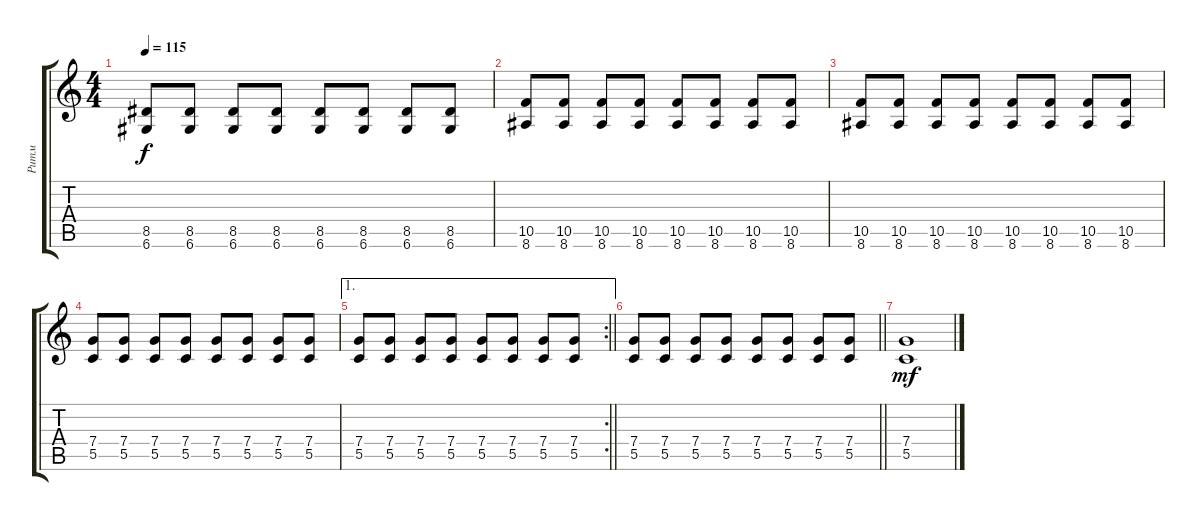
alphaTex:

\track ("Ритм" "Ритм") {instrument distortionguitar}
\staff {score tabs}
\tuning (D4 A3 F3 C3 G2 D2) {hide}
\ts (4 4)
\tempo 115
\clef g2
\ks c
(8.5 6.6).8{dy f} (8.5 6.6).8 (8.5 6.6).8 (8.5 6.6).8 (8.5 6.6).8 (8.5 6.6).8 (8.5 6.6).8 (8.5 6.6).8 |
(10.5 8.6).8 (10.5 8.6).8 (10.5 8.6).8 (10.5 8.6).8 (10.5 8.6).8 (10.5 8.6).8 (10.5 8.6).8 (10.5 8.6).8 |
(10.5 8.6).8 (10.5 8.6).8 (10.5 8.6).8 (10.5 8.6).8 (10.5 8.6).8 (10.5 8.6).8 (10.5 8.6).8 (10.5 8.6).8 |
(7.4 5.5).8 (7.4 5.5).8 (7.4 5.5).8 (7.4 5.5).8 (7.4 5.5).8 (7.4 5.5).8 (7.4 5.5).8 (7.4 5.5).8 |
\ae 1
\rc 2
\barLineRight lightlight
(7.4 5.5).8 (7.4 5.5).8 (7.4 5.5).8 (7.4 5.5).8 (7.4 5.5).8 (7.4 5.5).8 (7.4 5.5).8 (7.4 5.5).8 |
\barLineRight lightlight
(7.4 5.5).8 (7.4 5.5).8 (7.4 5.5).8 (7.4 5.5).8 (7.4 5.5).8 (7.4 5.5).8 (7.4 5.5).8 (7.4 5.5).8 |
(7.4 5.5).1{dy mf}
